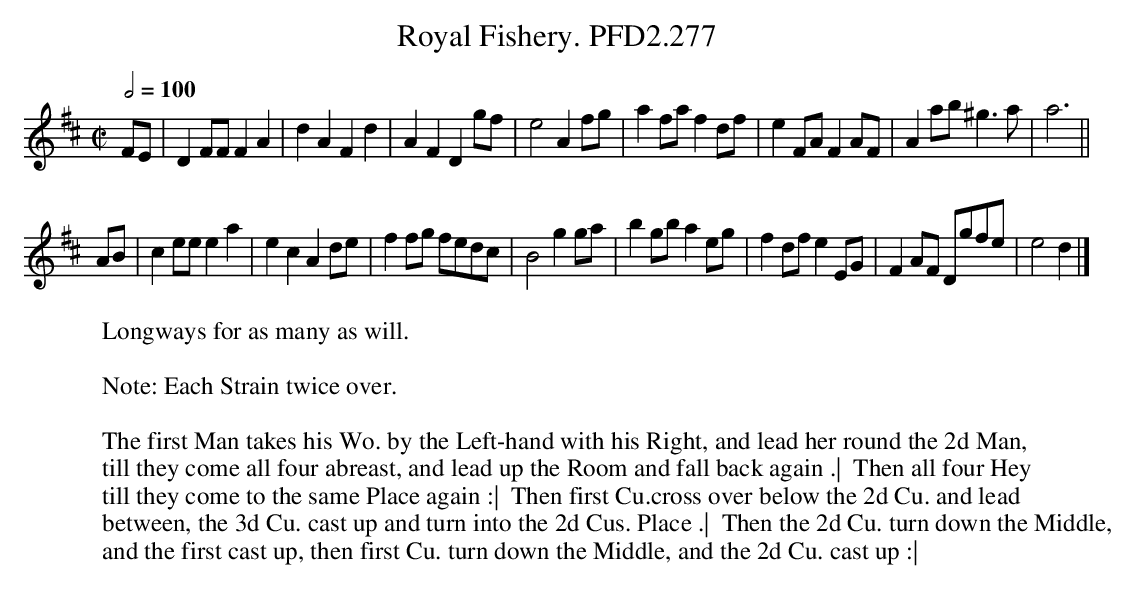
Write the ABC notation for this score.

X:1
T:Royal Fishery. PFD2.277
W:Longways for as many as will.
L:1/4
M:C|
Q:1/2=100
K:D
F/E/|DF/F/FA|dAFd|AFD g/f/|e2A f/g/|a f/a/ f d/f/|e F/A/ F A/F/|Aa/b/ ^g>a|a3 ||
A/B/|ce/e/ea|ecA d/e/|ff/g/ f/e/d/c/|B2g g/a/|b g/b/ a e/g/|f d/f/ e E/G/|F A/F/ D/g/f/e/|e2d |]
W:
W: Note: Each Strain twice over.
W:
W: The first Man takes his Wo. by the Left-hand with his Right, and lead her round the 2d Man,
W: till they come all four abreast, and lead up the Room and fall back again .|  Then all four Hey
W: till they come to the same Place again :|  Then first Cu.cross over below the 2d Cu. and lead
W: between, the 3d Cu. cast up and turn into the 2d Cus. Place .|  Then the 2d Cu. turn down the Middle,
W: and the first cast up, then first Cu. turn down the Middle, and the 2d Cu. cast up :|
